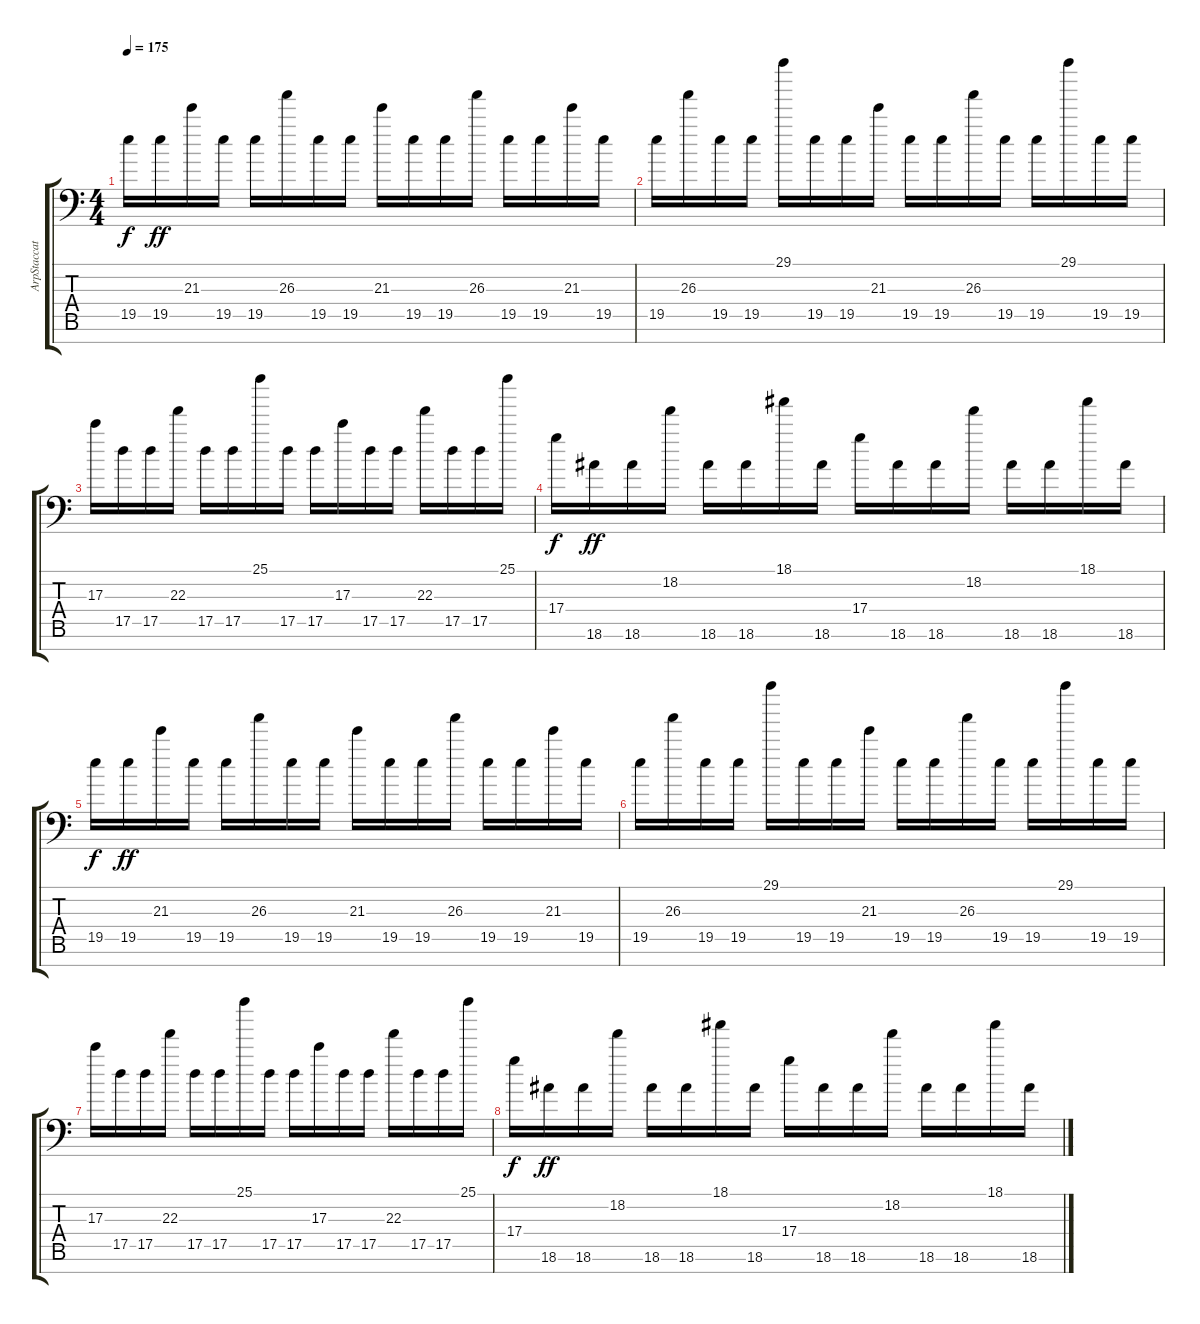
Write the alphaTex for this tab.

\track ("ArpStaccat" "ArpStaccat") {instrument slapbass2}
\staff {score tabs}
\tuning (E4 B3 G3 D3 A2 E2 C-1) {hide}
\ts (4 4)
\tempo 175
\clef f4
\ks c
19.5.16{dy f} 19.5.16{dy ff} 21.3.16 19.5.16 19.5.16 26.3.16 19.5.16 19.5.16 21.3.16 19.5.16 19.5.16 26.3.16 19.5.16 19.5.16 21.3.16 19.5.16 |
19.5.16 26.3.16 19.5.16 19.5.16 29.1.16 19.5.16 19.5.16 21.3.16 19.5.16 19.5.16 26.3.16 19.5.16 19.5.16 29.1.16 19.5.16 19.5.16 |
17.3.16 17.5.16 17.5.16 22.3.16 17.5.16 17.5.16 25.1.16 17.5.16 17.5.16 17.3.16 17.5.16 17.5.16 22.3.16 17.5.16 17.5.16 25.1.16 |
17.4.16{dy f} 18.6.16{dy ff} 18.6.16 18.2.16 18.6.16 18.6.16 18.1.16 18.6.16 17.4.16 18.6.16 18.6.16 18.2.16 18.6.16 18.6.16 18.1.16 18.6.16 |
19.5.16{dy f} 19.5.16{dy ff} 21.3.16 19.5.16 19.5.16 26.3.16 19.5.16 19.5.16 21.3.16 19.5.16 19.5.16 26.3.16 19.5.16 19.5.16 21.3.16 19.5.16 |
19.5.16 26.3.16 19.5.16 19.5.16 29.1.16 19.5.16 19.5.16 21.3.16 19.5.16 19.5.16 26.3.16 19.5.16 19.5.16 29.1.16 19.5.16 19.5.16 |
17.3.16 17.5.16 17.5.16 22.3.16 17.5.16 17.5.16 25.1.16 17.5.16 17.5.16 17.3.16 17.5.16 17.5.16 22.3.16 17.5.16 17.5.16 25.1.16 |
17.4.16{dy f} 18.6.16{dy ff} 18.6.16 18.2.16 18.6.16 18.6.16 18.1.16 18.6.16 17.4.16 18.6.16 18.6.16 18.2.16 18.6.16 18.6.16 18.1.16 18.6.16
